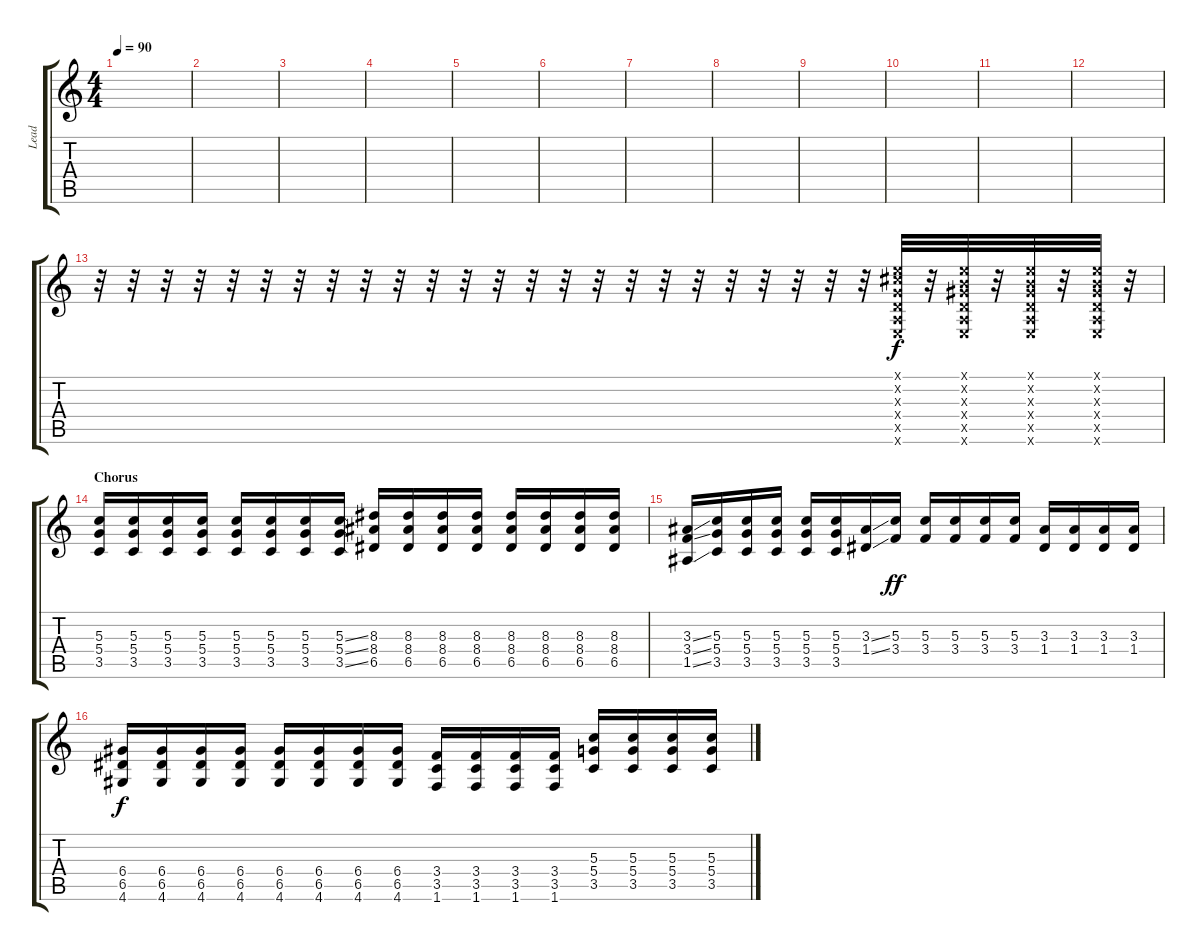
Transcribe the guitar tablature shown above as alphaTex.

\track ("Lead" "Lead") {instrument distortionguitar}
\staff {score tabs}
\tuning (E4 B3 G3 D3 A2 E2) {hide}
\ts (4 4)
\tempo 90
\clef g2
\ks c
|
|
|
|
|
|
|
|
|
|
|
|
r.32 r.32 r.32 r.32 r.32 r.32 r.32 r.32 r.32 r.32 r.32 r.32 r.32 r.32 r.32 r.32 r.32 r.32 r.32 r.32 r.32 r.32 r.32 r.32 (0.1{x} 2.2{x} 0.3{x} 0.4{x} 0.5{x} 0.6{x}).32{volume 16} r.32 (0.1{x} 0.2{x} 1.3{x} 0.4{x} 0.5{x} 0.6{x}).32 r.32 (0.1{x} 0.2{x} 1.3{x} 0.4{x} 0.5{x} 0.6{x}).32 r.32 (0.1{x} 0.2{x} 1.3{x} 0.4{x} 0.5{x} 0.6{x}).32 r.32 |
\section ("" "Chorus")
(5.3 5.4 3.5).16{volume 11} (5.3 5.4 3.5).16 (5.3 5.4 3.5).16 (5.3 5.4 3.5).16 (5.3 5.4 3.5).16 (5.3 5.4 3.5).16 (5.3 5.4 3.5).16 (5.3{ss} 5.4{ss} 3.5{ss}).16 (8.3 8.4 6.5).16 (8.3 8.4 6.5).16 (8.3 8.4 6.5).16 (8.3 8.4 6.5).16 (8.3 8.4 6.5).16 (8.3 8.4 6.5).16 (8.3 8.4 6.5).16 (8.3 8.4 6.5).16 |
(3.3{ss} 3.4{ss} 1.5{ss}).16 (5.3 5.4 3.5).16 (5.3 5.4 3.5).16 (5.3 5.4 3.5).16 (5.3 5.4 3.5).16 (5.3 5.4 3.5).16 (3.3{ss} 1.4{ss}).16 (5.3 3.4).16{dy ff} (5.3 3.4).16 (5.3 3.4).16 (5.3 3.4).16 (5.3 3.4).16 (3.3 1.4).16 (3.3 1.4).16 (3.3 1.4).16 (3.3 1.4).16 |
(6.4 6.5 4.6).16{dy f} (6.4 6.5 4.6).16 (6.4 6.5 4.6).16 (6.4 6.5 4.6).16 (6.4 6.5 4.6).16 (6.4 6.5 4.6).16 (6.4 6.5 4.6).16 (6.4 6.5 4.6).16 (3.4 3.5 1.6).16 (3.4 3.5 1.6).16 (3.4 3.5 1.6).16 (3.4 3.5 1.6).16 (5.3 5.4 3.5).16 (5.3 5.4 3.5).16 (5.3 5.4 3.5).16 (5.3 5.4 3.5).16
